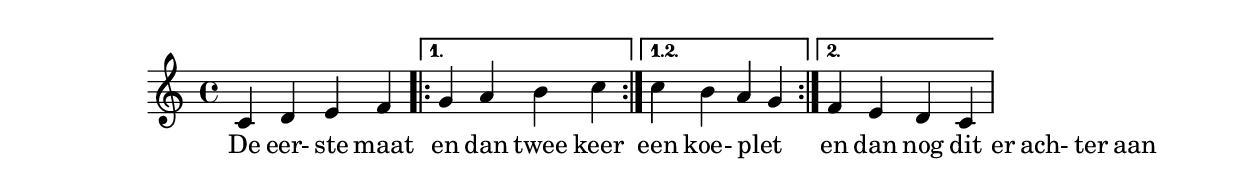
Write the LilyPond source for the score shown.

\version "1.5.68"

\score{
	<
		  \context Staff \notes\relative c'{ 
			  c d e f
			  \repeat "volta" 2 { g a b c }
			  \alternative { { c b a g } { f e d c } }
		  }
		  \context Lyrics \lyrics {
			  De eer- ste < { maat } { moet } >
			  \repeat fold 2 { }
			  \alternative {
				  { en dan twee keer } 
				  { een koe- plet _ } 
			  }
			  en dan nog dit er ach- ter aan
		  }
	>
}
